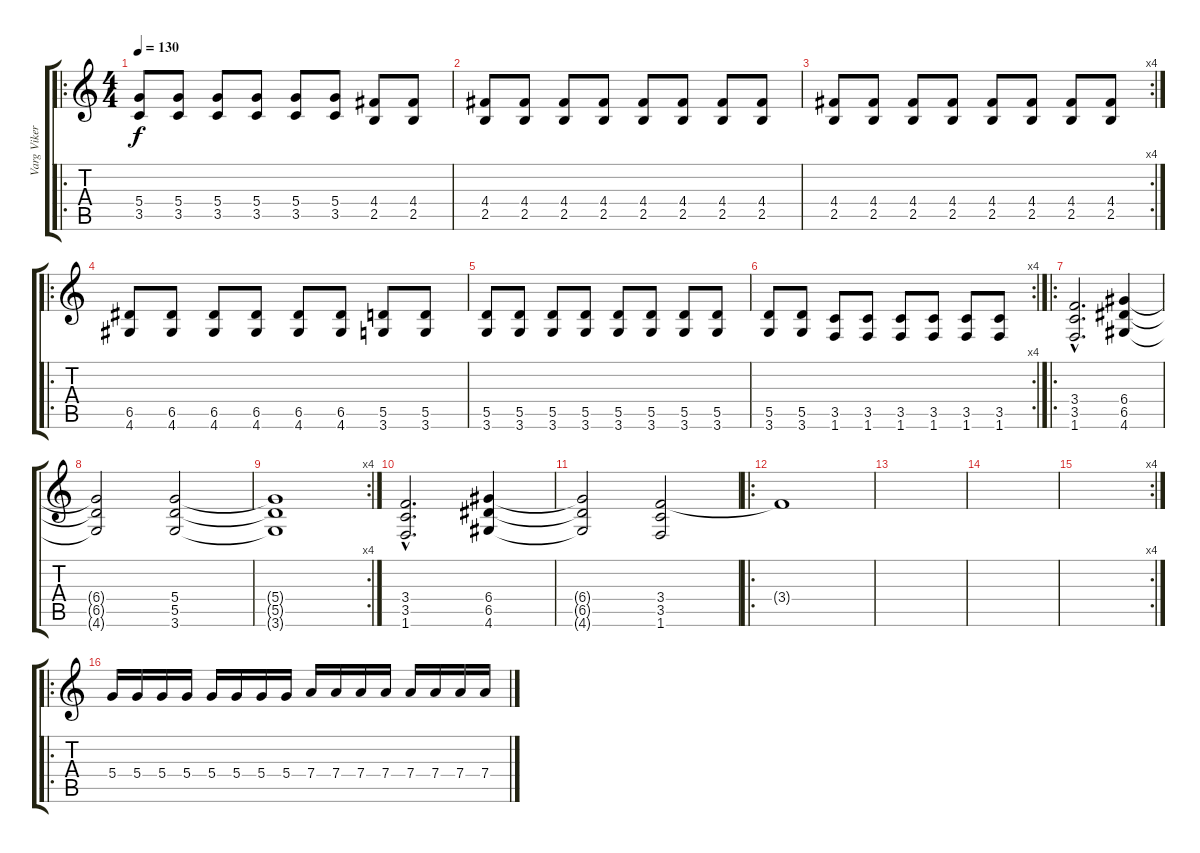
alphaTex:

\track ("Varg Vikernes (Lead Guitar)" "Varg Viker") {instrument distortionguitar}
\staff {score tabs}
\tuning (E4 B3 G3 D3 A2 E2) {hide}
\ro
\ts (4 4)
\tempo 130
\clef g2
\ks c
(5.4 3.5).8{dy f} (5.4 3.5).8 (5.4 3.5).8 (5.4 3.5).8 (5.4 3.5).8 (5.4 3.5).8 (4.4 2.5).8 (4.4 2.5).8 |
(4.4 2.5).8 (4.4 2.5).8 (4.4 2.5).8 (4.4 2.5).8 (4.4 2.5).8 (4.4 2.5).8 (4.4 2.5).8 (4.4 2.5).8 |
\rc 4
(4.4 2.5).8 (4.4 2.5).8 (4.4 2.5).8 (4.4 2.5).8 (4.4 2.5).8 (4.4 2.5).8 (4.4 2.5).8 (4.4 2.5).8 |
\ro
(6.5 4.6).8 (6.5 4.6).8 (6.5 4.6).8 (6.5 4.6).8 (6.5 4.6).8 (6.5 4.6).8 (5.5 3.6).8 (5.5 3.6).8 |
(5.5 3.6).8 (5.5 3.6).8 (5.5 3.6).8 (5.5 3.6).8 (5.5 3.6).8 (5.5 3.6).8 (5.5 3.6).8 (5.5 3.6).8 |
\rc 4
(5.5 3.6).8 (5.5 3.6).8 (3.5 1.6).8 (3.5 1.6).8 (3.5 1.6).8 (3.5 1.6).8 (3.5 1.6).8 (3.5 1.6).8 |
\ro
(3.4{hac} 3.5{hac} 1.6{hac}).2{d} (6.4 6.5 4.6).4 |
(6.4{t} 6.5{t} 4.6{t}).2 (5.4 5.5 3.6).2 |
\rc 4
(5.4{t} 5.5{t} 3.6{t}).1 |
(3.4{hac} 3.5{hac} 1.6{hac}).2{d} (6.4 6.5 4.6).4 |
(6.4{t} 6.5{t} 4.6{t}).2 (3.4 3.5 1.6).2 |
\ro
3.4{t}.1 |
|
|
\rc 4
|
\ro
5.4.16 5.4.16 5.4.16 5.4.16 5.4.16 5.4.16 5.4.16 5.4.16 7.4.16 7.4.16 7.4.16 7.4.16 7.4.16 7.4.16 7.4.16 7.4.16
